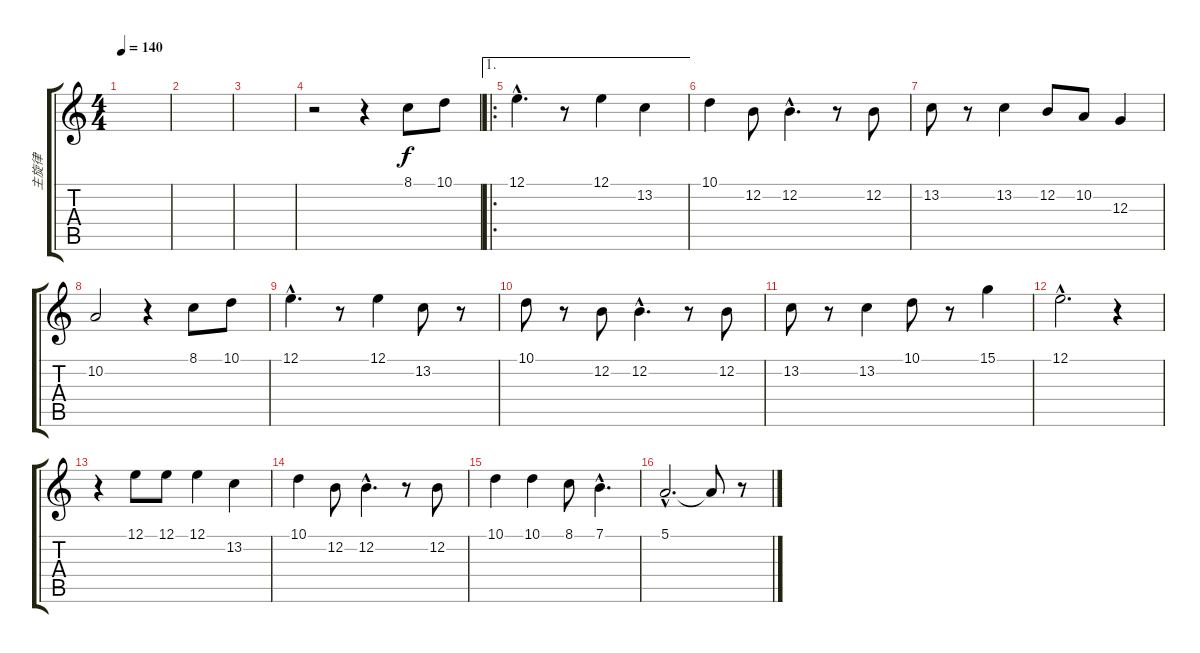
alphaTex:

\track ("主旋律" "主旋律") {instrument lead5charang}
\staff {score tabs}
\tuning (E4 B3 G3 D3 A2 E2) {hide}
\ts (4 4)
\tempo 140
\clef g2
\ks c
|
|
|
r.2 r.4 8.1.8 10.1.8 |
\ae 1
\ro
12.1{hac}.4{d} r.8 12.1.4 13.2.4 |
10.1.4 12.2.8 12.2{hac}.4{d} r.8 12.2.8 |
13.2.8 r.8 13.2.4 12.2.8 10.2.8 12.3.4 |
10.2.2 r.4 8.1.8 10.1.8 |
12.1{hac}.4{d} r.8 12.1.4 13.2.8 r.8 |
10.1.8 r.8 12.2.8 12.2{hac}.4{d} r.8 12.2.8 |
13.2.8 r.8 13.2.4 10.1.8 r.8 15.1.4 |
12.1{hac}.2{d} r.4 |
r.4 12.1.8 12.1.8 12.1.4 13.2.4 |
10.1.4 12.2.8 12.2{hac}.4{d} r.8 12.2.8 |
10.1.4 10.1.4 8.1.8 7.1{hac}.4{d} |
5.1{hac}.2{d} 5.1{t}.8 r.8
